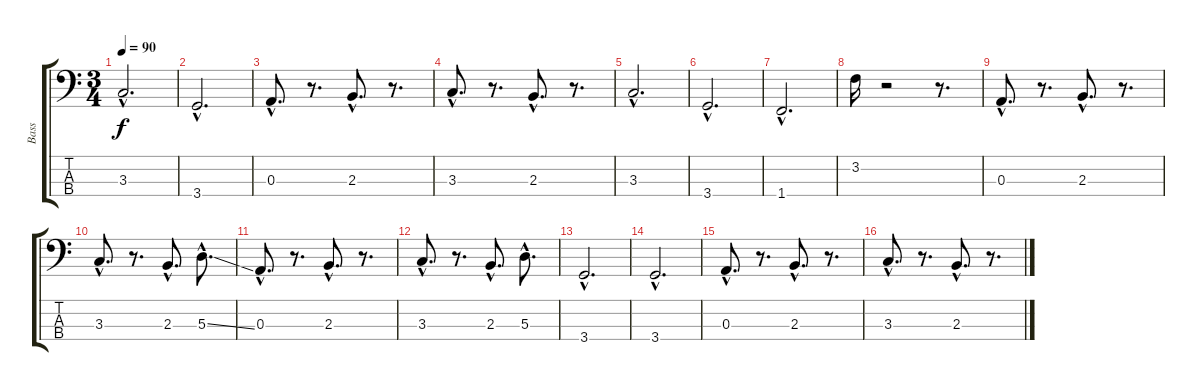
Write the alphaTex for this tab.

\track ("Bass" "Bass") {instrument electricbassfinger}
\staff {score tabs}
\tuning (G2 D2 A1 E1) {hide}
\ts (3 4)
\tempo 90
\clef f4
\ks c
3.3{hac}.2{d dy f} |
3.4{hac}.2{d} |
0.3{hac}.8{d} r.8{d} 2.3{hac}.8{d} r.8{d} |
3.3{hac}.8{d} r.8{d} 2.3{hac}.8{d} r.8{d} |
3.3{hac}.2{d} |
3.4{hac}.2{d} |
1.4{hac}.2{d} |
3.2.16{volume 11} r.2 r.8{d} |
0.3{hac}.8{d volume 8} r.8{d} 2.3{hac}.8{d} r.8{d} |
3.3{hac}.8{d} r.8{d} 2.3{hac}.8{d} 5.3{ss hac}.8{d} |
0.3{hac}.8{d} r.8{d} 2.3{hac}.8{d} r.8{d} |
3.3{hac}.8{d} r.8{d} 2.3{hac}.8{d} 5.3{hac}.8{d} |
3.4{hac}.2{d} |
3.4{hac}.2{d} |
0.3{hac}.8{d} r.8{d} 2.3{hac}.8{d} r.8{d} |
3.3{hac}.8{d} r.8{d} 2.3{hac}.8{d} r.8{d}
